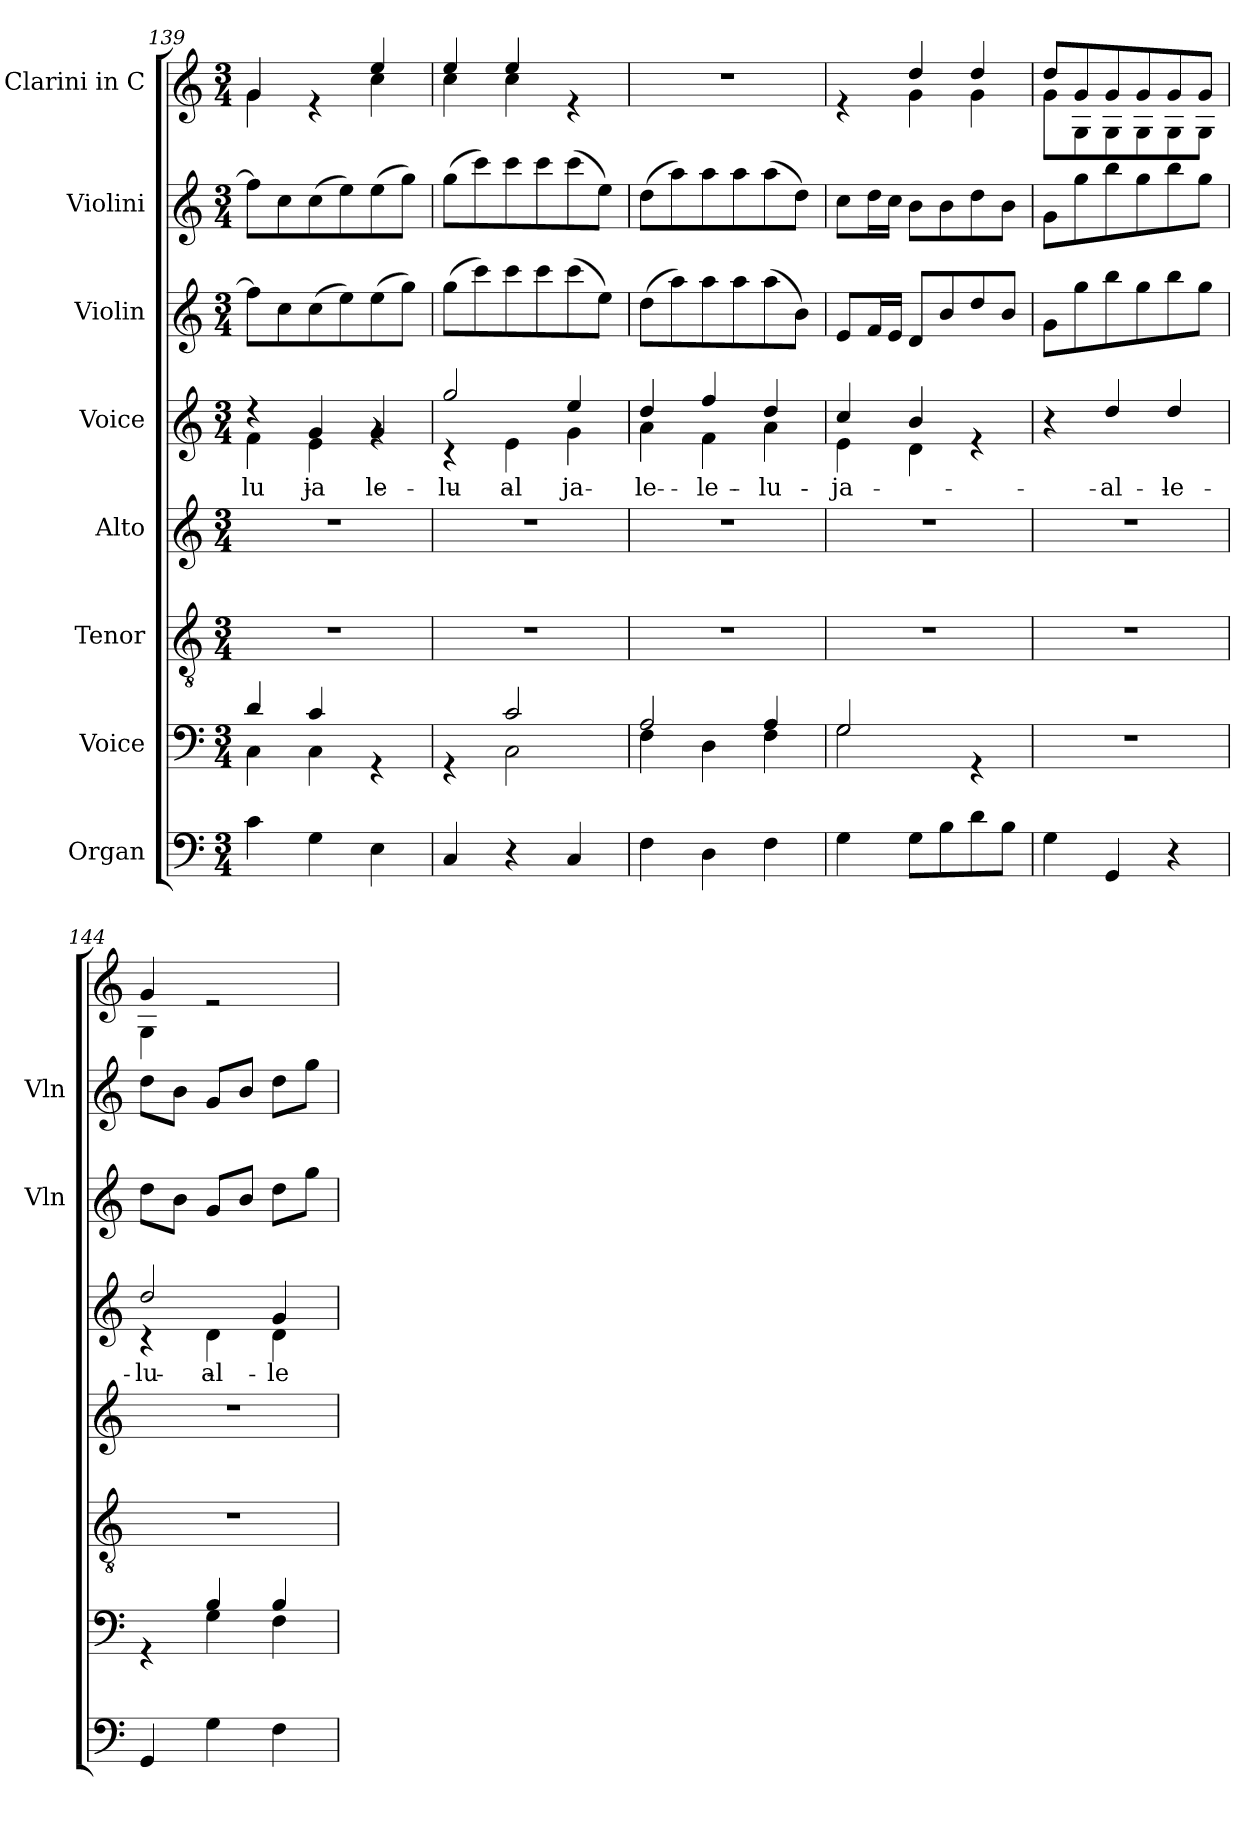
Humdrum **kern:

**kern	**kern	**kern	**kern	**kern	**text	**kern	**kern	**kern
*part8	*part7	*part6	*part5	*part4	*part4	*part3	*part2	*part1
*staff8	*staff7	*staff6	*staff5	*staff4	*staff4	*staff3	*staff2	*staff1
*I"Organ	*I"Voice	*I"Tenor	*I"Alto	*I"Voice	*	*I"Violin	*I"Violini	*I"Clarini in C
*	*	*	*	*	*	*I'Vln	*I'Vln	*
*clefF4	*clefF4	*clefGv2	*clefG2	*clefG2	*	*clefG2	*clefG2	*clefG2
*k[]	*k[]	*k[]	*k[]	*k[]	*	*k[]	*k[]	*k[]
*M3/4	*M3/4	*M3/4	*M3/4	*M3/4	*	*M3/4	*M3/4	*M3/4
=139	=139	=139	=139	=139	=139	=139	=139	=139
*	*^	*	*	*^	*	*	*	*
!	!	!	!	!	!	!	!LO:LY:b	!	!	!
*	*	*	*	*	*	*	*	*	*	*^
4c\	4d/	4C\	2.r	2.r	4r	4f\	-lu-	8ff\L]	8ff\L]	4g/	4g\
.	.	.	.	.	.	.	.	8cc\	8cc\	.	.
!	!	!	!	!	!	!	!LO:LY:b	!	!	!	!
!	!	!	!	!	!	!	!LO:LY:b	!	!	!	!
4G\	4c/	4C\	.	.	4g/	4e\	-ja	(8cc\	(8cc\	4re	4ryy
.	.	.	.	.	.	.	.	8ee\)	8ee\)	.	.
!	!	!	!	!	!	!	!LO:LY:b	!	!	!	!
4E\	4rGG	4ryy	.	.	4g/	4rg	-le-	(8ee\	(8ee\	4ee/	4cc\
.	.	.	.	.	.	.	.	8gg\J)	8gg\J)	.	.
!!LO:PB:g=z	!!
=140	=140	=140	=140	=140	=140	=140	=140	=140	=140	=140	=140
!	!	!	!	!	!	!	!LO:LY:b	!	!	!	!
4C/	4rGG	4ryy	2.r	2.r	2gg/	4r	-lu-	(8gg\L	(8gg\L	4ee/	4cc\
.	.	.	.	.	.	.	.	8ccc\)	8ccc\)	.	.
!	!	!	!	!	!	!	!LO:LY:b	!	!	!	!
4r	2c/	2C\	.	.	.	4e\	al-	8ccc\	8ccc\	4ee/	4cc\
.	.	.	.	.	.	.	.	8ccc\	8ccc\	.	.
!	!	!	!	!	!	!	!LO:LY:b	!	!	!	!
4C/	.	.	.	.	4ee/	4g\	-ja	(8ccc\	(8ccc\	4re	4ryy
.	.	.	.	.	.	.	.	8ee\J)	8ee\J)	.	.
*	*	*	*	*	*	*	*	*	*	*v	*v
=141	=141	=141	=141	=141	=141	=141	=141	=141	=141	=141
!	!	!	!	!	!	!	!LO:LY:b	!	!	!
!	!	!	!	!	!	!	!LO:LY:b	!	!	!
4F\	2A/	4F\	2.r	2.r	4dd/	4a\	-le-	(8dd\L	(8dd\L	2.r
.	.	.	.	.	.	.	.	8aa\)	8aa\)	.
!	!	!	!	!	!	!	!LO:LY:b	!	!	!
4D\	.	4D\	.	.	4ff/	4f\	-le-	8aa\	8aa\	.
.	.	.	.	.	.	.	.	8aa\	8aa\	.
!	!	!	!	!	!	!	!LO:LY:b	!	!	!
!	!	!	!	!	!	!	!LO:LY:b	!	!	!
4F\	4A/	4F\	.	.	4dd/	4a\	-lu-	(8aa\	(8aa\	.
.	.	.	.	.	.	.	.	8b\J)	8dd\J)	.
=142	=142	=142	=142	=142	=142	=142	=142	=142	=142	=142
!	!	!	!	!	!	!	!LO:LY:b	!	!	!
!	!	!	!	!	!	!	!LO:LY:b	!	!	!
*	*	*	*	*	*	*	*	*	*	*^
4G\	2G/	2G\	2.r	2.r	4cc/	4e\	-ja	8e/L	8cc\L	4re	4ryy
.	.	.	.	.	.	.	.	16f/L	16dd\L	.	.
.	.	.	.	.	.	.	.	16e/JJ	16cc\JJ	.	.
8G\L	.	.	.	.	4b/	4d\	.	8d/L	8b\L	4dd/	4g\
8B\	.	.	.	.	.	.	.	8b/	8b\	.	.
8d\	4rGG	4ryy	.	.	4re	4ryy	.	8dd/	8dd\	4dd/	4g\
8B\J	.	.	.	.	.	.	.	8b/J	8b\J	.	.
*	*v	*v	*	*	*v	*v	*	*	*	*	*
=143	=143	=143	=143	=143	=143	=143	=143	=143	=143
4G\	2.r	2.r	2.r	4r	.	8g\L	8g\L	8dd/L	8g\L
.	.	.	.	.	.	8gg\	8gg\	8g/	8G\
!	!	!	!	!	!LO:LY:b	!	!	!	!
4GG/	.	.	.	4dd/	al-	8bb\	8bb\	8g/	8G\
.	.	.	.	.	.	8gg\	8gg\	8g/	8G\
!	!	!	!	!	!LO:LY:b	!	!	!	!
4r	.	.	.	4dd/	-le-	8bb\	8bb\	8g/	8G\
.	.	.	.	.	.	8gg\J	8gg\J	8g/J	8G\J
=144	=144	=144	=144	=144	=144	=144	=144	=144	=144
*	*^	*	*	*	*	*	*	*	*
!	!	!	!	!	!	!LO:LY:b	!	!	!	!
*	*	*	*	*	*^	*	*	*	*	*
4GG/	4rGG	4ryy	2.r	2.r	2dd/	4r	-lu-	8dd\L	8dd\L	4g/	4G\
.	.	.	.	.	.	.	.	8b\J	8b\J	.	.
!	!	!	!	!	!	!	!LO:LY:b	!	!	!	!
4G\	4B/	4G\	.	.	.	4d\	al-	8g/L	8g/L	2re	2ryy
.	.	.	.	.	.	.	.	8b/J	8b/J	.	.
!	!	!	!	!	!	!	!LO:LY:b	!	!	!	!
!	!	!	!	!	!	!	!LO:LY:b	!	!	!	!
4F\	4B/	4F\	.	.	4g/	4d\	-le-	8dd\L	8dd\L	.	.
.	.	.	.	.	.	.	.	8gg\J	8gg\J	.	.
*	*v	*v	*	*	*v	*v	*	*	*	*v	*v
=	=	=	=	=	=	=	=	=
*-	*-	*-	*-	*-	*-	*-	*-	*-
